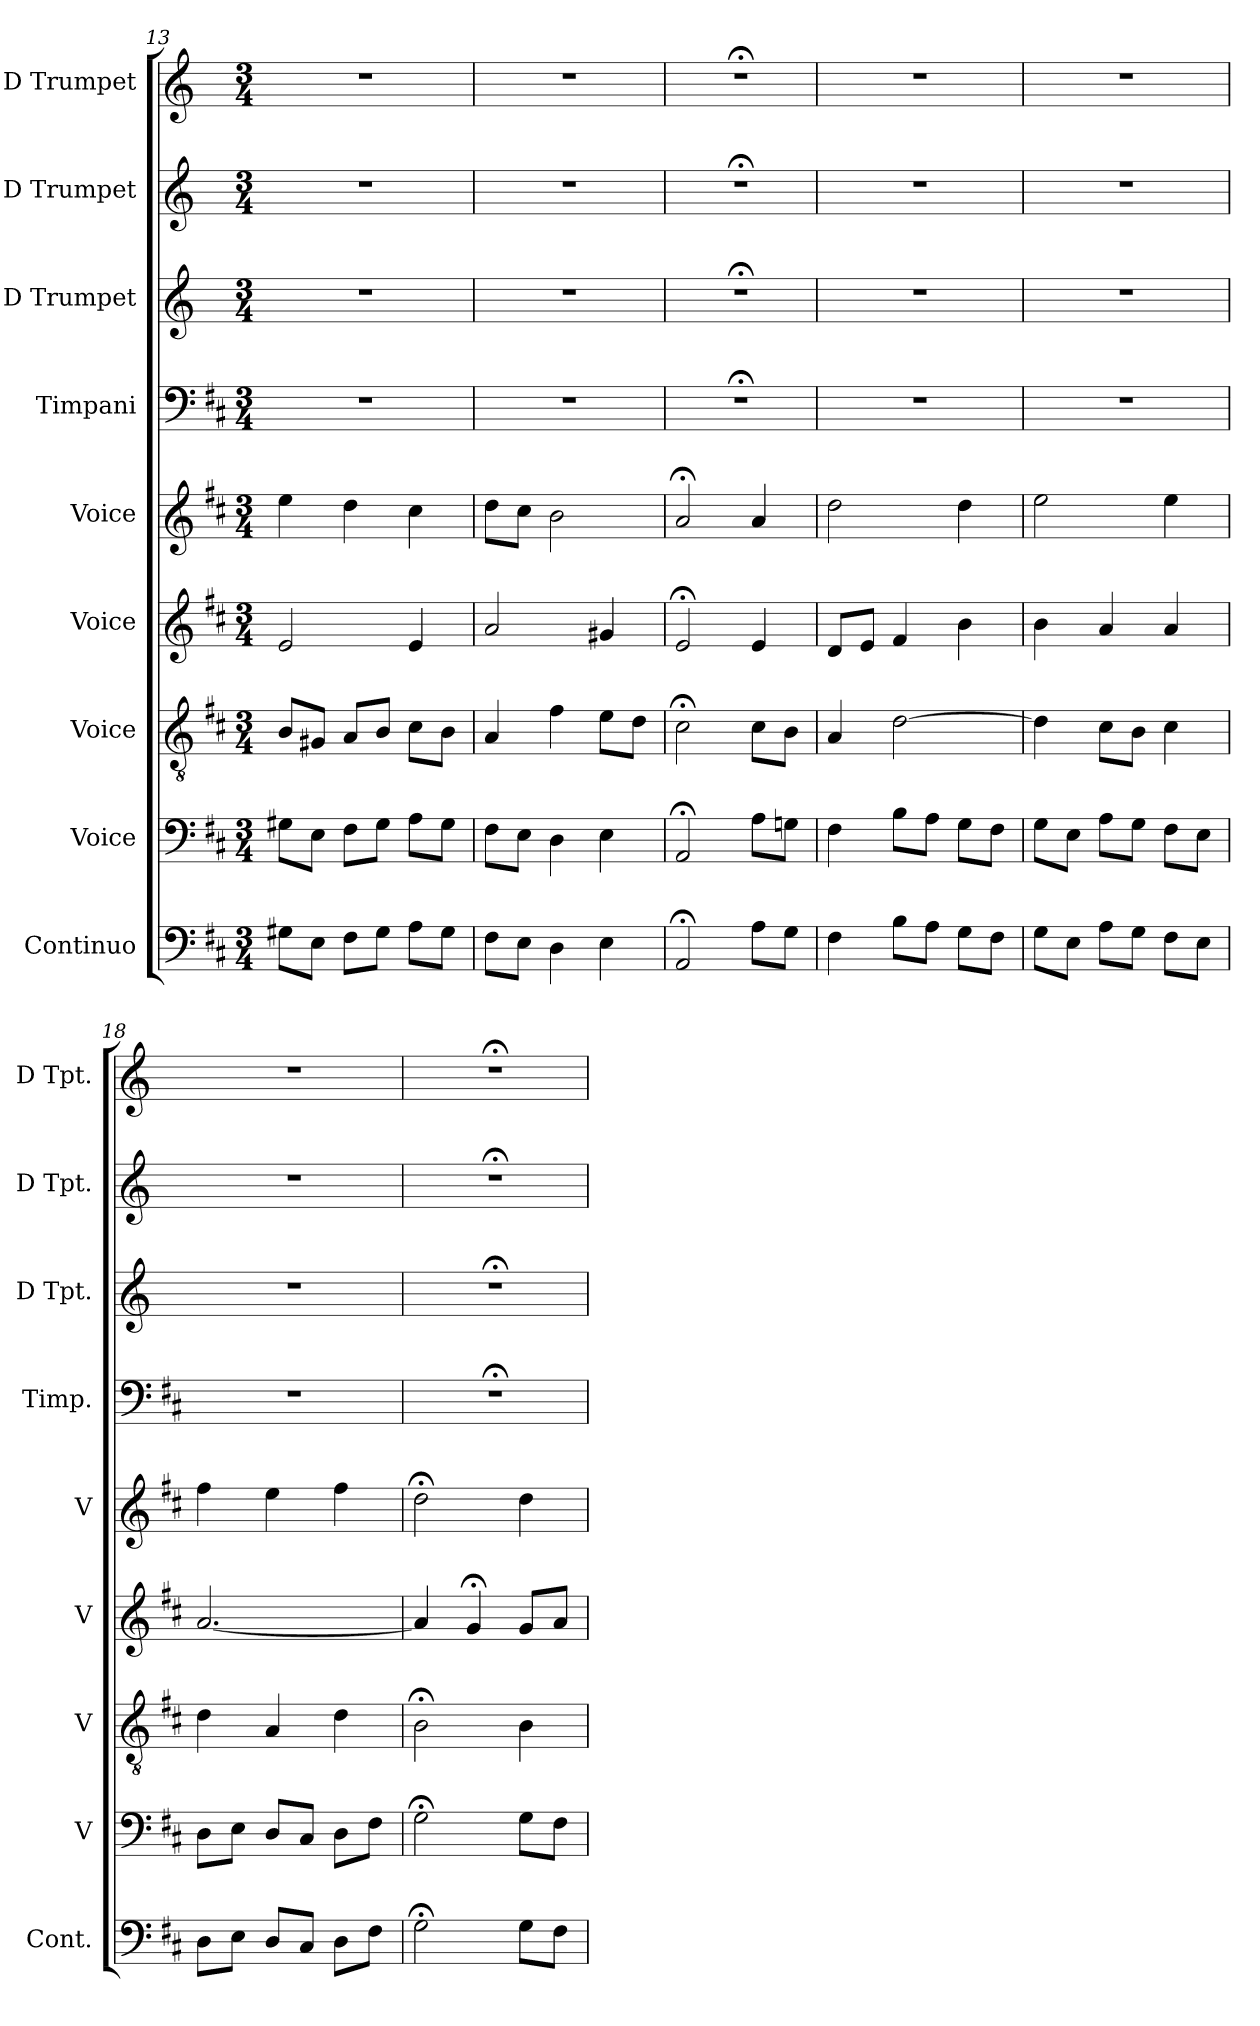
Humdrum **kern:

**kern	**kern	**kern	**kern	**kern	**kern	**kern	**kern	**kern
*part9	*part8	*part7	*part6	*part5	*part4	*part3	*part2	*part1
*staff9	*staff8	*staff7	*staff6	*staff5	*staff4	*staff3	*staff2	*staff1
*I"Continuo	*I"Voice	*I"Voice	*I"Voice	*I"Voice	*I"Timpani	*I"D Trumpet	*I"D Trumpet	*I"D Trumpet
*I'Cont.	*I'V	*I'V	*I'V	*I'V	*I'Timp.	*I'D Tpt.	*I'D Tpt.	*I'D Tpt.
*clefF4	*clefF4	*clefGv2	*clefG2	*clefG2	*clefF4	*clefG2	*clefG2	*clefG2
*ITrd7c12	*	*	*	*	*	*ITrd-1c-2	*ITrd-1c-2	*ITrd-1c-2
*k[f#c#]	*k[f#c#]	*k[f#c#]	*k[f#c#]	*k[f#c#]	*k[f#c#]	*k[f#c#]	*k[f#c#]	*k[f#c#]
*M3/4	*M3/4	*M3/4	*M3/4	*M3/4	*M3/4	*M3/4	*M3/4	*M3/4
=13	=13	=13	=13	=13	=13	=13	=13	=13
8GG#X\L	8G#X\L	8B/L	2e/	4ee\	2.r	2.r	2.r	2.r
8EE\J	8E\J	8G#X/J	.	.	.	.	.	.
8FF#\L	8F#\L	8A/L	.	4dd\	.	.	.	.
8GG#\J	8G#\J	8B/J	.	.	.	.	.	.
8AA\L	8A\L	8c#\L	4e/	4cc#\	.	.	.	.
8GG#\J	8G#\J	8B\J	.	.	.	.	.	.
!!LO:PB:g=z
=14	=14	=14	=14	=14	=14	=14	=14	=14
8FF#\L	8F#\L	4A/	2a/	8dd\L	2.r	2.r	2.r	2.r
8EE\J	8E\J	.	.	8cc#\J	.	.	.	.
4DD\	4D\	4f#\	.	2b\	.	.	.	.
4EE\	4E\	8e\L	4g#X/	.	.	.	.	.
.	.	8d\J	.	.	.	.	.	.
=15	=15	=15	=15	=15	=15	=15	=15	=15
2AAA;</	2AA;</	2c#;<\	2e;</	2a;</	2.r;<	2.r;<	2.r;<	2.r;<
8AA\L	8A\L	8c#\L	4e/	4a/	.	.	.	.
8GG\J	8Gn\J	8B\J	.	.	.	.	.	.
=16	=16	=16	=16	=16	=16	=16	=16	=16
4FF#\	4F#\	4A/	8d/L	2dd\	2.r	2.r	2.r	2.r
.	.	.	8e/J	.	.	.	.	.
8BB\L	8B\L	[2d\	4f#/	.	.	.	.	.
8AA\J	8A\J	.	.	.	.	.	.	.
8GG\L	8G\L	.	4b\	4dd\	.	.	.	.
8FF#\J	8F#\J	.	.	.	.	.	.	.
=17	=17	=17	=17	=17	=17	=17	=17	=17
8GG\L	8G\L	4d\]	4b\	2ee\	2.r	2.r	2.r	2.r
8EE\J	8E\J	.	.	.	.	.	.	.
8AA\L	8A\L	8c#\L	4a/	.	.	.	.	.
8GG\J	8G\J	8B\J	.	.	.	.	.	.
8FF#\L	8F#\L	4c#\	4a/	4ee\	.	.	.	.
8EE\J	8E\J	.	.	.	.	.	.	.
=18	=18	=18	=18	=18	=18	=18	=18	=18
8DD\L	8D\L	4d\	[2.a/	4ff#\	2.r	2.r	2.r	2.r
8EE\J	8E\J	.	.	.	.	.	.	.
8DD/L	8D/L	4A/	.	4ee\	.	.	.	.
8CC#/J	8C#/J	.	.	.	.	.	.	.
8DD\L	8D\L	4d\	.	4ff#\	.	.	.	.
8FF#\J	8F#\J	.	.	.	.	.	.	.
=19	=19	=19	=19	=19	=19	=19	=19	=19
2GG;<\	2G;<\	2B;<\	4a/]	2dd;<\	2.r;<	2.r;<	2.r;<	2.r;<
.	.	.	4g;</	.	.	.	.	.
8GG\L	8G\L	4B\	8g/L	4dd\	.	.	.	.
8FF#\J	8F#\J	.	8a/J	.	.	.	.	.
=	=	=	=	=	=	=	=	=
*-	*-	*-	*-	*-	*-	*-	*-	*-
